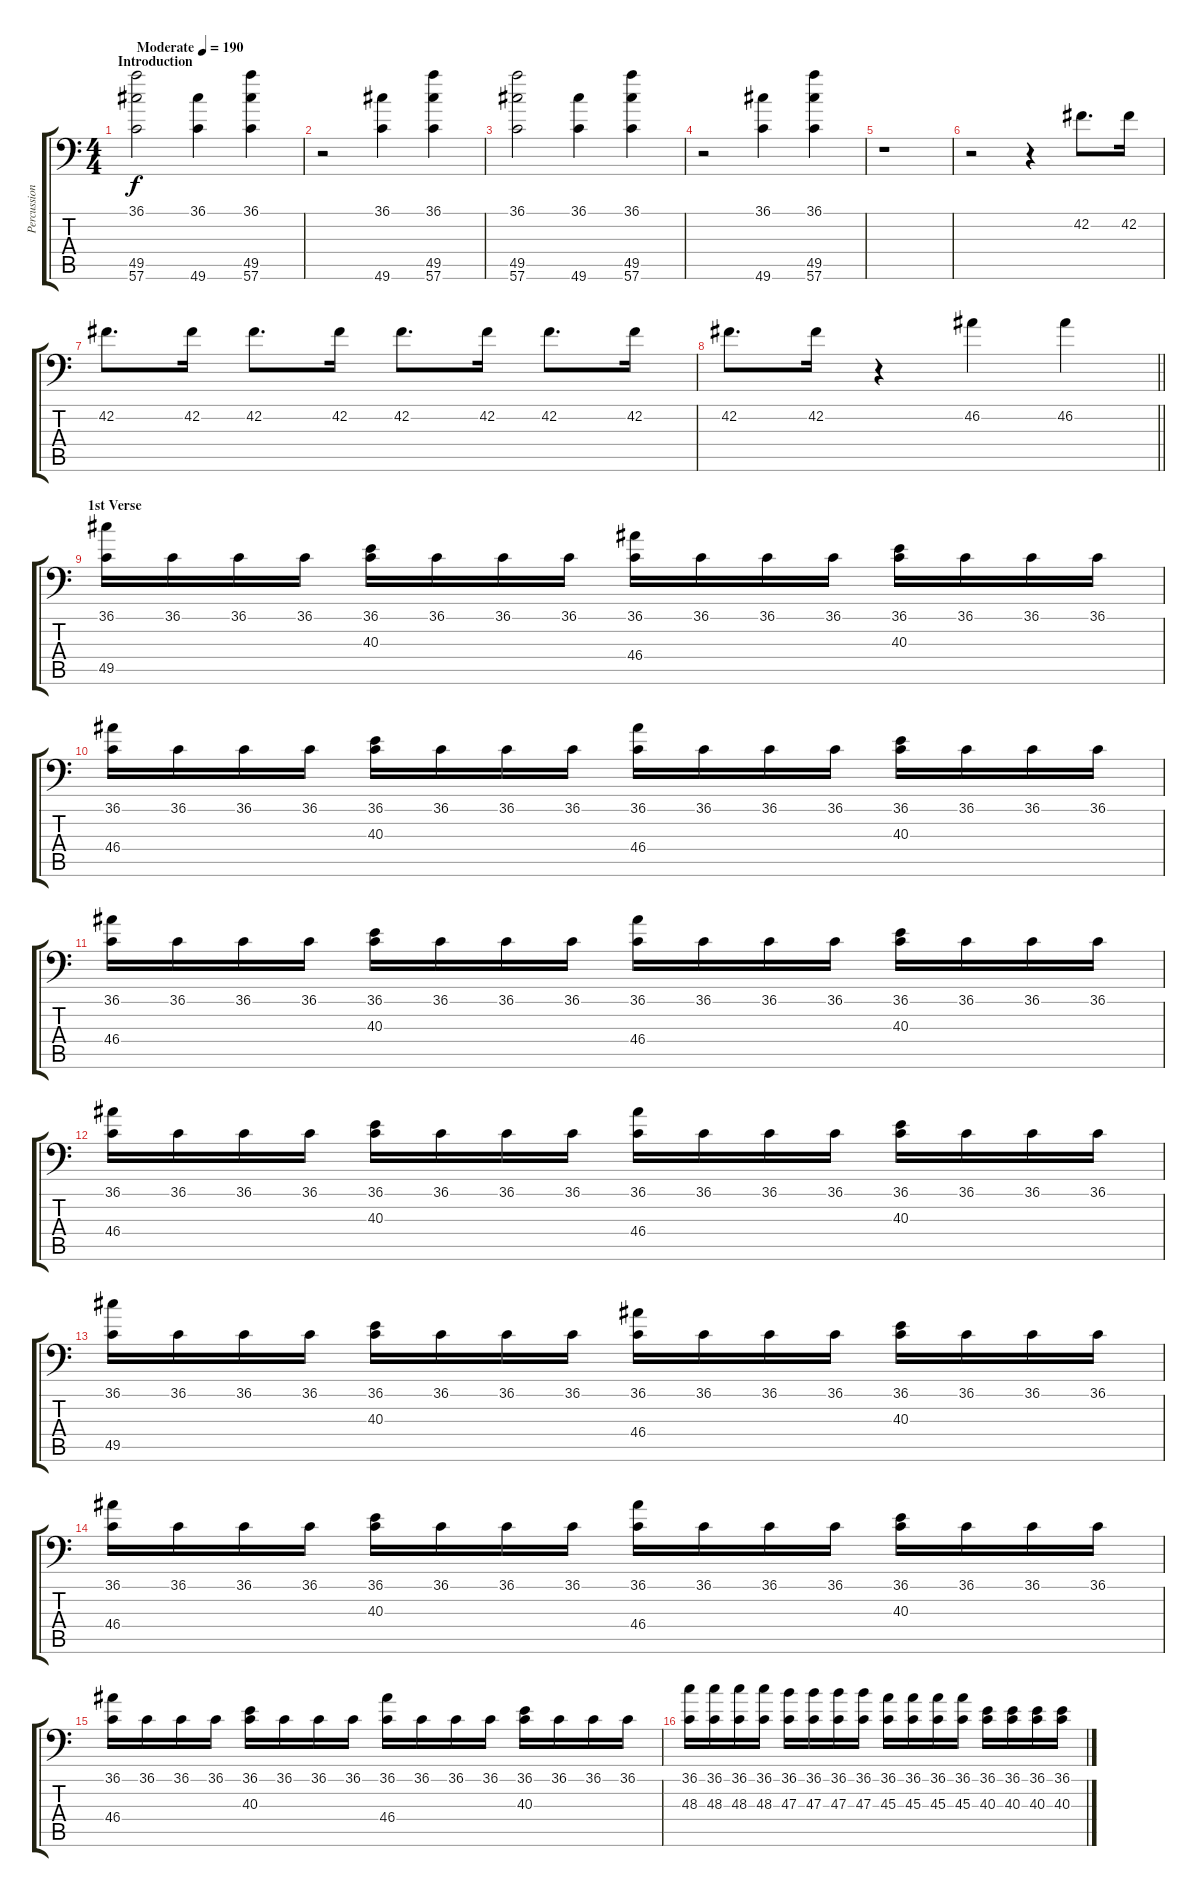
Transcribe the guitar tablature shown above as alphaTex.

\track ("Percussions (Drums)" "Percussion") {instrument acousticgrandpiano}
\staff {score tabs}
\tuning (C-1 C-1 C-1 C-1 C-1 C-1) {hide}
\ts (4 4)
\section ("" "Introduction")
\tempo (190 "Moderate")
\clef f4
\ks c
(36.1 49.5 57.6).2{dy f instrument acousticgrandpiano} (36.1 49.6).4 (36.1 49.5 57.6).4 |
r.2 (36.1 49.6).4 (36.1 49.5 57.6).4 |
(36.1 49.5 57.6).2 (36.1 49.6).4 (36.1 49.5 57.6).4 |
r.2 (36.1 49.6).4 (36.1 49.5 57.6).4 |
r.1 |
r.2 r.4 42.2.8{d} 42.2.16 |
42.2.8{d} 42.2.16 42.2.8{d} 42.2.16 42.2.8{d} 42.2.16 42.2.8{d} 42.2.16 |
\barLineRight lightlight
42.2.8{d} 42.2.16 r.4 46.2.4 46.2.4 |
\section ("" "1st Verse")
(36.1 49.5).16 36.1.16 36.1.16 36.1.16 (36.1 40.3).16 36.1.16 36.1.16 36.1.16 (36.1 46.4).16 36.1.16 36.1.16 36.1.16 (36.1 40.3).16 36.1.16 36.1.16 36.1.16 |
(36.1 46.4).16 36.1.16 36.1.16 36.1.16 (36.1 40.3).16 36.1.16 36.1.16 36.1.16 (36.1 46.4).16 36.1.16 36.1.16 36.1.16 (36.1 40.3).16 36.1.16 36.1.16 36.1.16 |
(36.1 46.4).16 36.1.16 36.1.16 36.1.16 (36.1 40.3).16 36.1.16 36.1.16 36.1.16 (36.1 46.4).16 36.1.16 36.1.16 36.1.16 (36.1 40.3).16 36.1.16 36.1.16 36.1.16 |
(36.1 46.4).16 36.1.16 36.1.16 36.1.16 (36.1 40.3).16 36.1.16 36.1.16 36.1.16 (36.1 46.4).16 36.1.16 36.1.16 36.1.16 (36.1 40.3).16 36.1.16 36.1.16 36.1.16 |
(36.1 49.5).16 36.1.16 36.1.16 36.1.16 (36.1 40.3).16 36.1.16 36.1.16 36.1.16 (36.1 46.4).16 36.1.16 36.1.16 36.1.16 (36.1 40.3).16 36.1.16 36.1.16 36.1.16 |
(36.1 46.4).16 36.1.16 36.1.16 36.1.16 (36.1 40.3).16 36.1.16 36.1.16 36.1.16 (36.1 46.4).16 36.1.16 36.1.16 36.1.16 (36.1 40.3).16 36.1.16 36.1.16 36.1.16 |
(36.1 46.4).16 36.1.16 36.1.16 36.1.16 (36.1 40.3).16 36.1.16 36.1.16 36.1.16 (36.1 46.4).16 36.1.16 36.1.16 36.1.16 (36.1 40.3).16 36.1.16 36.1.16 36.1.16 |
(36.1 48.3).16 (36.1 48.3).16 (36.1 48.3).16 (36.1 48.3).16 (36.1 47.3).16 (36.1 47.3).16 (36.1 47.3).16 (36.1 47.3).16 (36.1 45.3).16 (36.1 45.3).16 (36.1 45.3).16 (36.1 45.3).16 (36.1 40.3).16 (36.1 40.3).16 (36.1 40.3).16 (36.1 40.3).16
